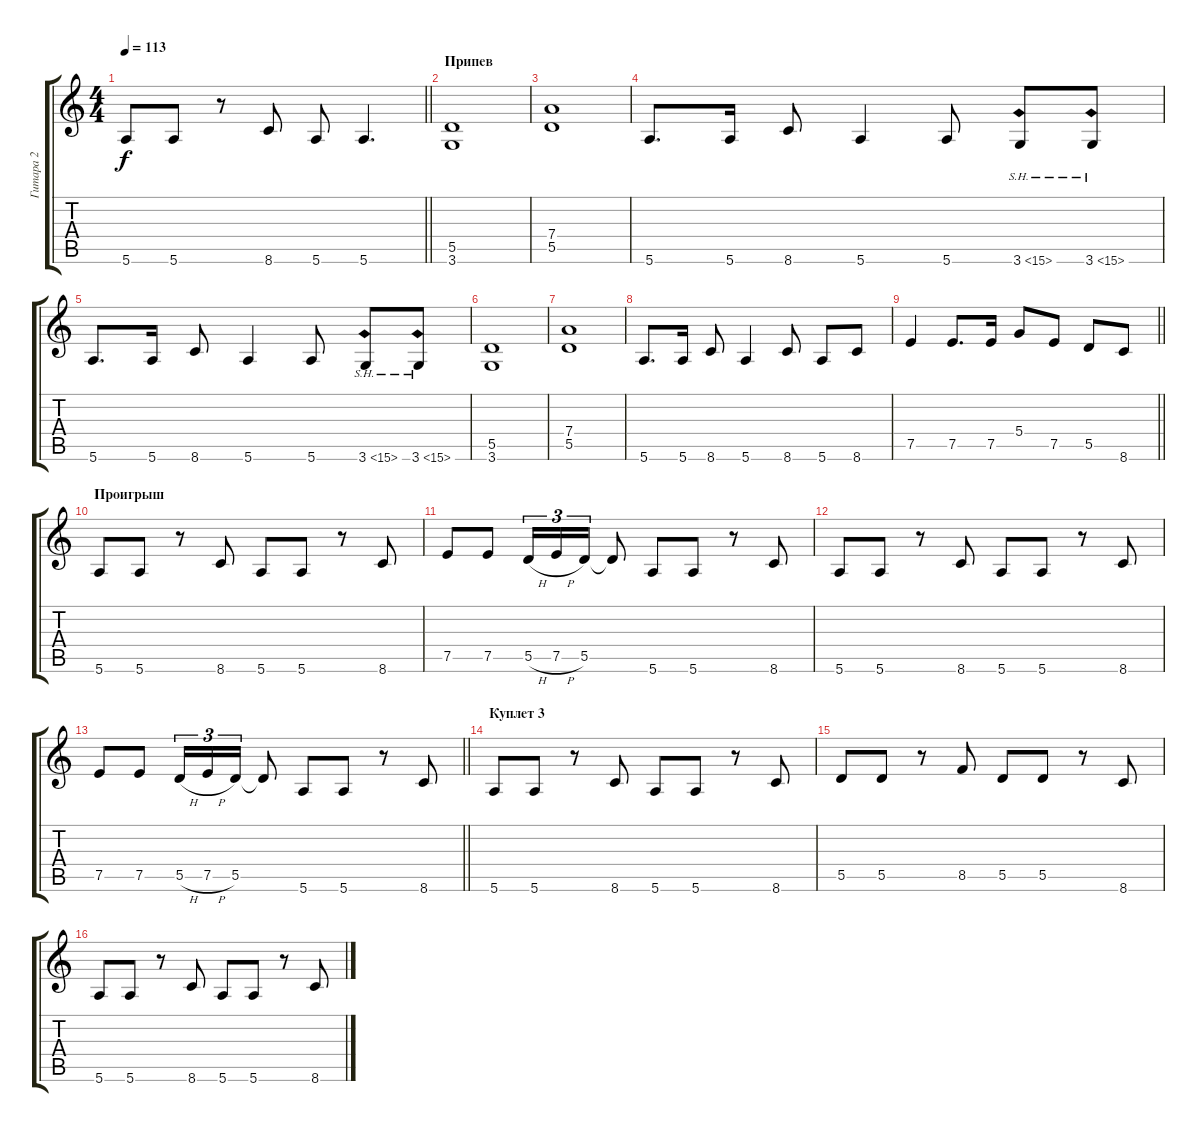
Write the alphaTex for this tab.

\track ("Гитара 2" "Гитара 2") {instrument distortionguitar}
\staff {score tabs}
\tuning (E4 B3 G3 D3 A2 E2) {hide}
\ts (4 4)
\tempo 113
\clef g2
\barLineRight lightlight
\ks c
5.6.8{dy f} 5.6.8 r.8 8.6.8 5.6.8 5.6.4{d} |
\section ("" "Припев")
(5.5 3.6).1 |
(7.4 5.5).1 |
5.6.8{d} 5.6.16 8.6.8 5.6.4 5.6.8 3.6{sh 12}.8 3.6{sh 12}.8 |
5.6.8{d} 5.6.16 8.6.8 5.6.4 5.6.8 3.6{sh 12}.8 3.6{sh 12}.8 |
(5.5 3.6).1 |
(7.4 5.5).1 |
5.6.8{d} 5.6.16 8.6.8 5.6.4 8.6.8 5.6.8 8.6.8 |
\barLineRight lightlight
7.5.4 7.5.8{d} 7.5.16 5.4.8 7.5.8 5.5.8 8.6.8 |
\section ("" "Проигрыш")
5.6.8 5.6.8 r.8 8.6.8 5.6.8 5.6.8 r.8 8.6.8 |
7.5.8 7.5.8 5.5{h}.16{tu (3 2)} 7.5{h}.16{tu (3 2)} 5.5.16{tu (3 2)} 5.5{t}.8 5.6.8 5.6.8 r.8 8.6.8 |
5.6.8 5.6.8 r.8 8.6.8 5.6.8 5.6.8 r.8 8.6.8 |
\barLineRight lightlight
7.5.8 7.5.8 5.5{h}.16{tu (3 2)} 7.5{h}.16{tu (3 2)} 5.5.16{tu (3 2)} 5.5{t}.8 5.6.8 5.6.8 r.8 8.6.8 |
\section ("" "Куплет 3")
5.6.8 5.6.8 r.8 8.6.8 5.6.8 5.6.8 r.8 8.6.8 |
5.5.8 5.5.8 r.8 8.5.8 5.5.8 5.5.8 r.8 8.6.8 |
5.6.8 5.6.8 r.8 8.6.8 5.6.8 5.6.8 r.8 8.6.8
